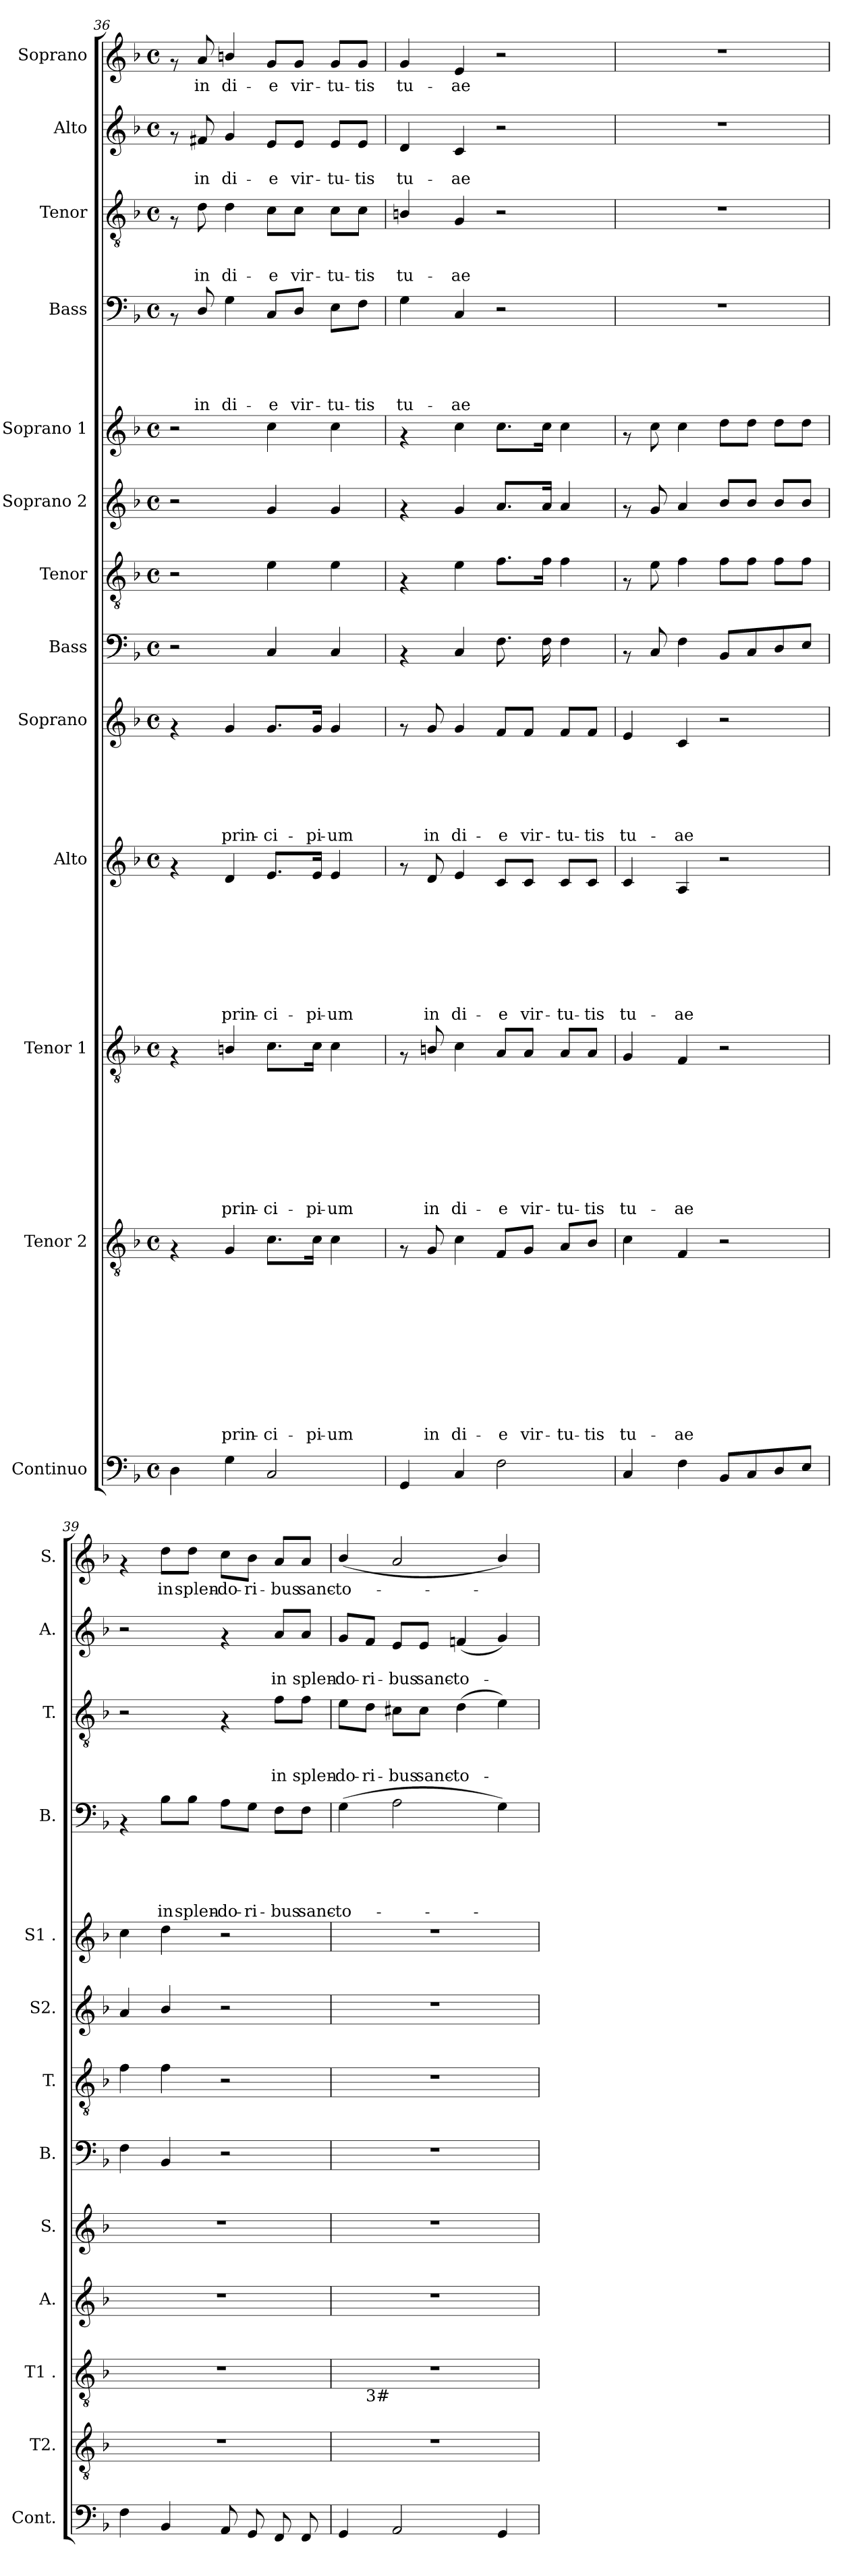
**kern	**kern	**text	**text	**text	**text	**text	**text	**text	**text	**text	**text	**text	**kern	**text	**text	**text	**text	**text	**text	**text	**text	**text	**kern	**text	**text	**text	**text	**text	**text	**text	**text	**kern	**text	**text	**text	**text	**text	**text	**kern	**kern	**kern	**kern	**kern	**text	**text	**text	**text	**text	**kern	**text	**text	**text	**kern	**text	**text	**kern	**text
*part13	*part12	*part12	*part12	*part12	*part12	*part12	*part12	*part12	*part12	*part12	*part12	*part12	*part11	*part11	*part11	*part11	*part11	*part11	*part11	*part11	*part11	*part11	*part10	*part10	*part10	*part10	*part10	*part10	*part10	*part10	*part10	*part9	*part9	*part9	*part9	*part9	*part9	*part9	*part8	*part7	*part6	*part5	*part4	*part4	*part4	*part4	*part4	*part4	*part3	*part3	*part3	*part3	*part2	*part2	*part2	*part1	*part1
*staff13	*staff12	*staff12	*staff12	*staff12	*staff12	*staff12	*staff12	*staff12	*staff12	*staff12	*staff12	*staff12	*staff11	*staff11	*staff11	*staff11	*staff11	*staff11	*staff11	*staff11	*staff11	*staff11	*staff10	*staff10	*staff10	*staff10	*staff10	*staff10	*staff10	*staff10	*staff10	*staff9	*staff9	*staff9	*staff9	*staff9	*staff9	*staff9	*staff8	*staff7	*staff6	*staff5	*staff4	*staff4	*staff4	*staff4	*staff4	*staff4	*staff3	*staff3	*staff3	*staff3	*staff2	*staff2	*staff2	*staff1	*staff1
*I"Continuo	*I"Tenor 2	*	*	*	*	*	*	*	*	*	*	*	*I"Tenor 1	*	*	*	*	*	*	*	*	*	*I"Alto	*	*	*	*	*	*	*	*	*I"Soprano	*	*	*	*	*	*	*I"Bass	*I"Tenor	*I"Soprano 2	*I"Soprano 1	*I"Bass	*	*	*	*	*	*I"Tenor	*	*	*	*I"Alto	*	*	*I"Soprano	*
*I'Cont.	*I'T2.	*	*	*	*	*	*	*	*	*	*	*	*I'T1 .	*	*	*	*	*	*	*	*	*	*I'A.	*	*	*	*	*	*	*	*	*I'S.	*	*	*	*	*	*	*I'B.	*I'T.	*I'S2.	*I'S1 .	*I'B.	*	*	*	*	*	*I'T.	*	*	*	*I'A.	*	*	*I'S.	*
!!LO:PB:g=z
*clefF4	*clefGv2	*	*	*	*	*	*	*	*	*	*	*	*clefGv2	*	*	*	*	*	*	*	*	*	*clefG2	*	*	*	*	*	*	*	*	*clefG2	*	*	*	*	*	*	*clefF4	*clefGv2	*clefG2	*clefG2	*clefF4	*	*	*	*	*	*clefGv2	*	*	*	*clefG2	*	*	*clefG2	*
*	*	*	*	*	*	*	*	*	*	*	*	*	*	*	*	*	*	*	*	*	*	*	*	*	*	*	*	*	*	*	*	*	*	*	*	*	*	*	*ITrd7c12	*	*	*	*	*	*	*	*	*	*	*	*	*	*	*	*	*	*
*k[b-]	*k[b-]	*	*	*	*	*	*	*	*	*	*	*	*k[b-]	*	*	*	*	*	*	*	*	*	*k[b-]	*	*	*	*	*	*	*	*	*k[b-]	*	*	*	*	*	*	*k[b-]	*k[b-]	*k[b-]	*k[b-]	*k[b-]	*	*	*	*	*	*k[b-]	*	*	*	*k[b-]	*	*	*k[b-]	*
*F:	*F:	*	*	*	*	*	*	*	*	*	*	*	*F:	*	*	*	*	*	*	*	*	*	*F:	*	*	*	*	*	*	*	*	*F:	*	*	*	*	*	*	*F:	*F:	*F:	*F:	*F:	*	*	*	*	*	*F:	*	*	*	*F:	*	*	*F:	*
*M4/4	*M4/4	*	*	*	*	*	*	*	*	*	*	*	*M4/4	*	*	*	*	*	*	*	*	*	*M4/4	*	*	*	*	*	*	*	*	*M4/4	*	*	*	*	*	*	*M4/4	*M4/4	*M4/4	*M4/4	*M4/4	*	*	*	*	*	*M4/4	*	*	*	*M4/4	*	*	*M4/4	*
*met(c)	*met(c)	*	*	*	*	*	*	*	*	*	*	*	*met(c)	*	*	*	*	*	*	*	*	*	*met(c)	*	*	*	*	*	*	*	*	*met(c)	*	*	*	*	*	*	*met(c)	*met(c)	*met(c)	*met(c)	*met(c)	*	*	*	*	*	*met(c)	*	*	*	*met(c)	*	*	*met(c)	*
=36	=36	=36	=36	=36	=36	=36	=36	=36	=36	=36	=36	=36	=36	=36	=36	=36	=36	=36	=36	=36	=36	=36	=36	=36	=36	=36	=36	=36	=36	=36	=36	=36	=36	=36	=36	=36	=36	=36	=36	=36	=36	=36	=36	=36	=36	=36	=36	=36	=36	=36	=36	=36	=36	=36	=36	=36	=36
4D\	4rF	.	.	.	.	.	.	.	.	.	.	.	4rF	.	.	.	.	.	.	.	.	.	4rf	.	.	.	.	.	.	.	.	4rf	.	.	.	.	.	.	2r	2r	2r	2r	8rAA	.	.	.	.	.	8rF	.	.	.	8rf	.	.	8rf	.
!	!	!	!	!	!	!	!	!	!	!	!	!	!	!	!	!	!	!	!	!	!	!	!	!	!	!	!	!	!	!	!	!	!	!	!	!	!	!	!	!	!	!	!	!	!	!	!	!LO:LY:b	!	!	!	!LO:LY:b	!	!	!LO:LY:b	!	!LO:LY:b
.	.	.	.	.	.	.	.	.	.	.	.	.	.	.	.	.	.	.	.	.	.	.	.	.	.	.	.	.	.	.	.	.	.	.	.	.	.	.	.	.	.	.	8D/	.	.	.	.	in	8d\	.	.	in	8f#X/	.	in	8a/	in
!	!	!	!	!	!	!	!	!	!	!	!	!LO:LY:b	!	!	!	!	!	!	!	!	!	!LO:LY:b	!	!	!	!	!	!	!	!	!LO:LY:b	!	!	!	!	!	!	!LO:LY:b	!	!	!	!	!	!	!	!	!	!LO:LY:b	!	!	!	!LO:LY:b	!	!	!LO:LY:b	!	!LO:LY:b
4G\	4G/	.	.	.	.	.	.	.	.	.	.	prin-	4Bn/	.	.	.	.	.	.	.	.	prin-	4d/	.	.	.	.	.	.	.	prin-	4g/	.	.	.	.	.	prin-	.	.	.	.	4G\	.	.	.	.	di-	4d\	.	.	di-	4g/	.	di-	4bn/	di-
!	!	!	!	!	!	!	!	!	!	!	!	!LO:LY:b	!	!	!	!	!	!	!	!	!	!LO:LY:b	!	!	!	!	!	!	!	!	!LO:LY:b	!	!	!	!	!	!	!LO:LY:b	!	!	!	!	!	!	!	!	!	!LO:LY:b	!	!	!	!LO:LY:b	!	!	!LO:LY:b	!	!LO:LY:b
2C/	8.c\L	.	.	.	.	.	.	.	.	.	.	-ci-	8.c\L	.	.	.	.	.	.	.	.	-ci-	8.e/L	.	.	.	.	.	.	.	-ci-	8.g/L	.	.	.	.	.	-ci-	4CC/	4e\	4g/	4cc\	8C/L	.	.	.	.	-e	8c\L	.	.	-e	8e/L	.	-e	8g/L	-e
!	!	!	!	!	!	!	!	!	!	!	!	!	!	!	!	!	!	!	!	!	!	!	!	!	!	!	!	!	!	!	!	!	!	!	!	!	!	!	!	!	!	!	!	!	!	!	!	!LO:LY:b	!	!	!	!LO:LY:b	!	!	!LO:LY:b	!	!LO:LY:b
.	.	.	.	.	.	.	.	.	.	.	.	.	.	.	.	.	.	.	.	.	.	.	.	.	.	.	.	.	.	.	.	.	.	.	.	.	.	.	.	.	.	.	8D/J	.	.	.	.	vir-	8c\J	.	.	vir-	8e/J	.	vir-	8g/J	vir-
!	!	!	!	!	!	!	!	!	!	!	!	!LO:LY:b	!	!	!	!	!	!	!	!	!	!LO:LY:b	!	!	!	!	!	!	!	!	!LO:LY:b	!	!	!	!	!	!	!LO:LY:b	!	!	!	!	!	!	!	!	!	!	!	!	!	!	!	!	!	!	!
.	16c\Jk	.	.	.	.	.	.	.	.	.	.	-pi-	16c\Jk	.	.	.	.	.	.	.	.	-pi-	16e/Jk	.	.	.	.	.	.	.	-pi-	16g/Jk	.	.	.	.	.	-pi-	.	.	.	.	.	.	.	.	.	.	.	.	.	.	.	.	.	.	.
!	!	!	!	!	!	!	!	!	!	!	!	!LO:LY:b	!	!	!	!	!	!	!	!	!	!LO:LY:b	!	!	!	!	!	!	!	!	!LO:LY:b	!	!	!	!	!	!	!LO:LY:b	!	!	!	!	!	!	!	!	!	!LO:LY:b	!	!	!	!LO:LY:b	!	!	!LO:LY:b	!	!LO:LY:b
.	4c\	.	.	.	.	.	.	.	.	.	.	-um	4c\	.	.	.	.	.	.	.	.	-um	4e/	.	.	.	.	.	.	.	-um	4g/	.	.	.	.	.	-um	4CC/	4e\	4g/	4cc\	8E\L	.	.	.	.	-tu-	8c\L	.	.	-tu-	8e/L	.	-tu-	8g/L	-tu-
!	!	!	!	!	!	!	!	!	!	!	!	!	!	!	!	!	!	!	!	!	!	!	!	!	!	!	!	!	!	!	!	!	!	!	!	!	!	!	!	!	!	!	!	!	!	!	!	!LO:LY:b	!	!	!	!LO:LY:b	!	!	!LO:LY:b	!	!LO:LY:b
.	.	.	.	.	.	.	.	.	.	.	.	.	.	.	.	.	.	.	.	.	.	.	.	.	.	.	.	.	.	.	.	.	.	.	.	.	.	.	.	.	.	.	8F\J	.	.	.	.	-tis	8c\J	.	.	-tis	8e/J	.	-tis	8g/J	-tis
=37	=37	=37	=37	=37	=37	=37	=37	=37	=37	=37	=37	=37	=37	=37	=37	=37	=37	=37	=37	=37	=37	=37	=37	=37	=37	=37	=37	=37	=37	=37	=37	=37	=37	=37	=37	=37	=37	=37	=37	=37	=37	=37	=37	=37	=37	=37	=37	=37	=37	=37	=37	=37	=37	=37	=37	=37	=37
!	!	!	!	!	!	!	!	!	!	!	!	!	!	!	!	!	!	!	!	!	!	!	!	!	!	!	!	!	!	!	!	!	!	!	!	!	!	!	!	!	!	!	!	!	!	!	!	!LO:LY:b	!	!	!	!LO:LY:b	!	!	!LO:LY:b	!	!LO:LY:b
4GG/	8rF	.	.	.	.	.	.	.	.	.	.	.	8rF	.	.	.	.	.	.	.	.	.	8rf	.	.	.	.	.	.	.	.	8rf	.	.	.	.	.	.	4rAA	4rF	4rf	4rf	4G\	.	.	.	.	tu-	4Bn/	.	.	tu-	4d/	.	tu-	4g/	tu-
!	!	!	!	!	!	!	!	!	!	!	!	!LO:LY:b	!	!	!	!	!	!	!	!	!	!LO:LY:b	!	!	!	!	!	!	!	!	!LO:LY:b	!	!	!	!	!	!	!LO:LY:b	!	!	!	!	!	!	!	!	!	!	!	!	!	!	!	!	!	!	!
.	8G/	.	.	.	.	.	.	.	.	.	.	in	8Bn/	.	.	.	.	.	.	.	.	in	8d/	.	.	.	.	.	.	.	in	8g/	.	.	.	.	.	in	.	.	.	.	.	.	.	.	.	.	.	.	.	.	.	.	.	.	.
!	!	!	!	!	!	!	!	!	!	!	!	!LO:LY:b	!	!	!	!	!	!	!	!	!	!LO:LY:b	!	!	!	!	!	!	!	!	!LO:LY:b	!	!	!	!	!	!	!LO:LY:b	!	!	!	!	!	!	!	!	!	!LO:LY:b	!	!	!	!LO:LY:b	!	!	!LO:LY:b	!	!LO:LY:b
4C/	4c\	.	.	.	.	.	.	.	.	.	.	di-	4c\	.	.	.	.	.	.	.	.	di-	4e/	.	.	.	.	.	.	.	di-	4g/	.	.	.	.	.	di-	4CC/	4e\	4g/	4cc\	4C/	.	.	.	.	-ae	4G/	.	.	-ae	4c/	.	-ae	4e/	-ae
!	!	!	!	!	!	!	!	!	!	!	!	!LO:LY:b	!	!	!	!	!	!	!	!	!	!LO:LY:b	!	!	!	!	!	!	!	!	!LO:LY:b	!	!	!	!	!	!	!LO:LY:b	!	!	!	!	!	!	!	!	!	!	!	!	!	!	!	!	!	!	!
2F\	8F/L	.	.	.	.	.	.	.	.	.	.	-e	8A/L	.	.	.	.	.	.	.	.	-e	8c/L	.	.	.	.	.	.	.	-e	8f/L	.	.	.	.	.	-e	8.FF\	8.f\L	8.a/L	8.cc\L	2r	.	.	.	.	.	2r	.	.	.	2r	.	.	2r	.
!	!	!	!	!	!	!	!	!	!	!	!	!LO:LY:b	!	!	!	!	!	!	!	!	!	!LO:LY:b	!	!	!	!	!	!	!	!	!LO:LY:b	!	!	!	!	!	!	!LO:LY:b	!	!	!	!	!	!	!	!	!	!	!	!	!	!	!	!	!	!	!
.	8G/J	.	.	.	.	.	.	.	.	.	.	vir-	8A/J	.	.	.	.	.	.	.	.	vir-	8c/J	.	.	.	.	.	.	.	vir-	8f/J	.	.	.	.	.	vir-	.	.	.	.	.	.	.	.	.	.	.	.	.	.	.	.	.	.	.
.	.	.	.	.	.	.	.	.	.	.	.	.	.	.	.	.	.	.	.	.	.	.	.	.	.	.	.	.	.	.	.	.	.	.	.	.	.	.	16FF\	16f\Jk	16a/Jk	16cc\Jk	.	.	.	.	.	.	.	.	.	.	.	.	.	.	.
!	!	!	!	!	!	!	!	!	!	!	!	!LO:LY:b	!	!	!	!	!	!	!	!	!	!LO:LY:b	!	!	!	!	!	!	!	!	!LO:LY:b	!	!	!	!	!	!	!LO:LY:b	!	!	!	!	!	!	!	!	!	!	!	!	!	!	!	!	!	!	!
.	8A/L	.	.	.	.	.	.	.	.	.	.	-tu-	8A/L	.	.	.	.	.	.	.	.	-tu-	8c/L	.	.	.	.	.	.	.	-tu-	8f/L	.	.	.	.	.	-tu-	4FF\	4f\	4a/	4cc\	.	.	.	.	.	.	.	.	.	.	.	.	.	.	.
!	!	!	!	!	!	!	!	!	!	!	!	!LO:LY:b	!	!	!	!	!	!	!	!	!	!LO:LY:b	!	!	!	!	!	!	!	!	!LO:LY:b	!	!	!	!	!	!	!LO:LY:b	!	!	!	!	!	!	!	!	!	!	!	!	!	!	!	!	!	!	!
.	8B-/J	.	.	.	.	.	.	.	.	.	.	-tis	8A/J	.	.	.	.	.	.	.	.	-tis	8c/J	.	.	.	.	.	.	.	-tis	8f/J	.	.	.	.	.	-tis	.	.	.	.	.	.	.	.	.	.	.	.	.	.	.	.	.	.	.
=38	=38	=38	=38	=38	=38	=38	=38	=38	=38	=38	=38	=38	=38	=38	=38	=38	=38	=38	=38	=38	=38	=38	=38	=38	=38	=38	=38	=38	=38	=38	=38	=38	=38	=38	=38	=38	=38	=38	=38	=38	=38	=38	=38	=38	=38	=38	=38	=38	=38	=38	=38	=38	=38	=38	=38	=38	=38
!	!	!	!	!	!	!	!	!	!	!	!	!LO:LY:b	!	!	!	!	!	!	!	!	!	!LO:LY:b	!	!	!	!	!	!	!	!	!LO:LY:b	!	!	!	!	!	!	!LO:LY:b	!	!	!	!	!	!	!	!	!	!	!	!	!	!	!	!	!	!	!
4C/	4c\	.	.	.	.	.	.	.	.	.	.	tu-	4G/	.	.	.	.	.	.	.	.	tu-	4c/	.	.	.	.	.	.	.	tu-	4e/	.	.	.	.	.	tu-	8rAA	8rF	8rf	8rf	1r	.	.	.	.	.	1r	.	.	.	1r	.	.	1r	.
.	.	.	.	.	.	.	.	.	.	.	.	.	.	.	.	.	.	.	.	.	.	.	.	.	.	.	.	.	.	.	.	.	.	.	.	.	.	.	8CC/	8e\	8g/	8cc\	.	.	.	.	.	.	.	.	.	.	.	.	.	.	.
!	!	!	!	!	!	!	!	!	!	!	!	!LO:LY:b	!	!	!	!	!	!	!	!	!	!LO:LY:b	!	!	!	!	!	!	!	!	!LO:LY:b	!	!	!	!	!	!	!LO:LY:b	!	!	!	!	!	!	!	!	!	!	!	!	!	!	!	!	!	!	!
4F\	4F/	.	.	.	.	.	.	.	.	.	.	-ae	4F/	.	.	.	.	.	.	.	.	-ae	4A/	.	.	.	.	.	.	.	-ae	4c/	.	.	.	.	.	-ae	4FF\	4f\	4a/	4cc\	.	.	.	.	.	.	.	.	.	.	.	.	.	.	.
8BB-/L	2r	.	.	.	.	.	.	.	.	.	.	.	2r	.	.	.	.	.	.	.	.	.	2r	.	.	.	.	.	.	.	.	2r	.	.	.	.	.	.	8BBB-/L	8f\L	8b-/L	8dd\L	.	.	.	.	.	.	.	.	.	.	.	.	.	.	.
8C/	.	.	.	.	.	.	.	.	.	.	.	.	.	.	.	.	.	.	.	.	.	.	.	.	.	.	.	.	.	.	.	.	.	.	.	.	.	.	8CC/	8f\J	8b-/J	8dd\J	.	.	.	.	.	.	.	.	.	.	.	.	.	.	.
8D/	.	.	.	.	.	.	.	.	.	.	.	.	.	.	.	.	.	.	.	.	.	.	.	.	.	.	.	.	.	.	.	.	.	.	.	.	.	.	8DD/	8f\L	8b-/L	8dd\L	.	.	.	.	.	.	.	.	.	.	.	.	.	.	.
8E/J	.	.	.	.	.	.	.	.	.	.	.	.	.	.	.	.	.	.	.	.	.	.	.	.	.	.	.	.	.	.	.	.	.	.	.	.	.	.	8EE/J	8f\J	8b-/J	8dd\J	.	.	.	.	.	.	.	.	.	.	.	.	.	.	.
=39	=39	=39	=39	=39	=39	=39	=39	=39	=39	=39	=39	=39	=39	=39	=39	=39	=39	=39	=39	=39	=39	=39	=39	=39	=39	=39	=39	=39	=39	=39	=39	=39	=39	=39	=39	=39	=39	=39	=39	=39	=39	=39	=39	=39	=39	=39	=39	=39	=39	=39	=39	=39	=39	=39	=39	=39	=39
4F\	1r	.	.	.	.	.	.	.	.	.	.	.	1r	.	.	.	.	.	.	.	.	.	1r	.	.	.	.	.	.	.	.	1r	.	.	.	.	.	.	4FF\	4f\	4a/	4cc\	4rAA	.	.	.	.	.	2r	.	.	.	2r	.	.	4rf	.
!	!	!	!	!	!	!	!	!	!	!	!	!	!	!	!	!	!	!	!	!	!	!	!	!	!	!	!	!	!	!	!	!	!	!	!	!	!	!	!	!	!	!	!	!	!	!	!	!LO:LY:b	!	!	!	!	!	!	!	!	!LO:LY:b
4BB-/	.	.	.	.	.	.	.	.	.	.	.	.	.	.	.	.	.	.	.	.	.	.	.	.	.	.	.	.	.	.	.	.	.	.	.	.	.	.	4BBB-/	4f\	4b-/	4dd\	8B-\L	.	.	.	.	in	.	.	.	.	.	.	.	8dd\L	in
!	!	!	!	!	!	!	!	!	!	!	!	!	!	!	!	!	!	!	!	!	!	!	!	!	!	!	!	!	!	!	!	!	!	!	!	!	!	!	!	!	!	!	!	!	!	!	!	!LO:LY:b	!	!	!	!	!	!	!	!	!LO:LY:b
.	.	.	.	.	.	.	.	.	.	.	.	.	.	.	.	.	.	.	.	.	.	.	.	.	.	.	.	.	.	.	.	.	.	.	.	.	.	.	.	.	.	.	8B-\J	.	.	.	.	splen-	.	.	.	.	.	.	.	8dd\J	splen-
!	!	!	!	!	!	!	!	!	!	!	!	!	!	!	!	!	!	!	!	!	!	!	!	!	!	!	!	!	!	!	!	!	!	!	!	!	!	!	!	!	!	!	!	!	!	!	!	!LO:LY:b	!	!	!	!	!	!	!	!	!LO:LY:b
8AA/	.	.	.	.	.	.	.	.	.	.	.	.	.	.	.	.	.	.	.	.	.	.	.	.	.	.	.	.	.	.	.	.	.	.	.	.	.	.	2r	2r	2r	2r	8A\L	.	.	.	.	-do-	4rF	.	.	.	4rf	.	.	8cc\L	-do-
!	!	!	!	!	!	!	!	!	!	!	!	!	!	!	!	!	!	!	!	!	!	!	!	!	!	!	!	!	!	!	!	!	!	!	!	!	!	!	!	!	!	!	!	!	!	!	!	!LO:LY:b	!	!	!	!	!	!	!	!	!LO:LY:b
8GG/	.	.	.	.	.	.	.	.	.	.	.	.	.	.	.	.	.	.	.	.	.	.	.	.	.	.	.	.	.	.	.	.	.	.	.	.	.	.	.	.	.	.	8G\J	.	.	.	.	-ri-	.	.	.	.	.	.	.	8b-\J	-ri-
!	!	!	!	!	!	!	!	!	!	!	!	!	!	!	!	!	!	!	!	!	!	!	!	!	!	!	!	!	!	!	!	!	!	!	!	!	!	!	!	!	!	!	!	!	!	!	!	!LO:LY:b	!	!	!	!LO:LY:b	!	!	!LO:LY:b	!	!LO:LY:b
8FF/	.	.	.	.	.	.	.	.	.	.	.	.	.	.	.	.	.	.	.	.	.	.	.	.	.	.	.	.	.	.	.	.	.	.	.	.	.	.	.	.	.	.	8F\L	.	.	.	.	-bus	8f\L	.	.	in	8a/L	.	in	8a/L	-bus
!	!	!	!	!	!	!	!	!	!	!	!	!	!	!	!	!	!	!	!	!	!	!	!	!	!	!	!	!	!	!	!	!	!	!	!	!	!	!	!	!	!	!	!	!	!	!	!	!LO:LY:b	!	!	!	!LO:LY:b	!	!	!LO:LY:b	!	!LO:LY:b
8FF/	.	.	.	.	.	.	.	.	.	.	.	.	.	.	.	.	.	.	.	.	.	.	.	.	.	.	.	.	.	.	.	.	.	.	.	.	.	.	.	.	.	.	8F\J	.	.	.	.	sanc-	8f\J	.	.	splen-	8a/J	.	splen-	8a/J	sanc-
=40	=40	=40	=40	=40	=40	=40	=40	=40	=40	=40	=40	=40	=40	=40	=40	=40	=40	=40	=40	=40	=40	=40	=40	=40	=40	=40	=40	=40	=40	=40	=40	=40	=40	=40	=40	=40	=40	=40	=40	=40	=40	=40	=40	=40	=40	=40	=40	=40	=40	=40	=40	=40	=40	=40	=40	=40	=40
!	!	!	!	!	!	!	!	!	!	!	!	!	!	!	!	!	!	!	!	!	!	!	!	!	!	!	!	!	!	!	!	!	!	!	!	!	!	!	!	!	!	!	!	!	!	!	!	!LO:LY:b	!	!	!	!LO:LY:b	!	!	!LO:LY:b	!	!LO:LY:b
*	*	*	*	*	*	*	*	*	*	*	*	*	*^	*	*	*	*	*	*	*	*	*	*	*	*	*	*	*	*	*	*	*	*	*	*	*	*	*	*	*	*	*	*	*	*	*	*	*	*	*	*	*	*	*	*	*	*
4GG/	1r	.	.	.	.	.	.	.	.	.	.	.	1r	8ryy	.	.	.	.	.	.	.	.	.	1r	.	.	.	.	.	.	.	.	1r	.	.	.	.	.	.	1r	1r	1r	1r	(>4G\	.	.	.	.	-to-	8e\L	.	.	-do-	8g/L	.	-do-	(>4b-/	-to-
!	!	!	!	!	!	!	!	!	!	!	!	!	!	!LO:TX:b:t=3#	!	!	!	!	!	!	!	!	!	!	!	!	!	!	!	!	!	!	!	!	!	!	!	!	!	!	!	!	!	!	!	!	!	!	!	!	!	!	!	!	!	!	!	!
!	!	!	!	!	!	!	!	!	!	!	!	!	!	!	!	!	!	!	!	!	!	!	!	!	!	!	!	!	!	!	!	!	!	!	!	!	!	!	!	!	!	!	!	!	!	!	!	!	!	!	!	!	!LO:LY:b	!	!	!LO:LY:b	!	!
.	.	.	.	.	.	.	.	.	.	.	.	.	.	2..ryy	.	.	.	.	.	.	.	.	.	.	.	.	.	.	.	.	.	.	.	.	.	.	.	.	.	.	.	.	.	.	.	.	.	.	.	8d\J	.	.	-ri-	8f/J	.	-ri-	.	.
!	!	!	!	!	!	!	!	!	!	!	!	!	!	!	!	!	!	!	!	!	!	!	!	!	!	!	!	!	!	!	!	!	!	!	!	!	!	!	!	!	!	!	!	!	!	!	!	!	!	!	!	!	!LO:LY:b	!	!	!LO:LY:b	!	!
2AA/	.	.	.	.	.	.	.	.	.	.	.	.	.	.	.	.	.	.	.	.	.	.	.	.	.	.	.	.	.	.	.	.	.	.	.	.	.	.	.	.	.	.	.	2A\	.	.	.	.	.	8c#X\L	.	.	-bus	8e/L	.	-bus	2a/	.
!	!	!	!	!	!	!	!	!	!	!	!	!	!	!	!	!	!	!	!	!	!	!	!	!	!	!	!	!	!	!	!	!	!	!	!	!	!	!	!	!	!	!	!	!	!	!	!	!	!	!	!	!	!LO:LY:b	!	!	!LO:LY:b	!	!
.	.	.	.	.	.	.	.	.	.	.	.	.	.	.	.	.	.	.	.	.	.	.	.	.	.	.	.	.	.	.	.	.	.	.	.	.	.	.	.	.	.	.	.	.	.	.	.	.	.	8c#\J	.	.	sanc-	8e/J	.	sanc-	.	.
!	!	!	!	!	!	!	!	!	!	!	!	!	!	!	!	!	!	!	!	!	!	!	!	!	!	!	!	!	!	!	!	!	!	!	!	!	!	!	!	!	!	!	!	!	!	!	!	!	!	!	!	!	!LO:LY:b	!	!	!LO:LY:b	!	!
.	.	.	.	.	.	.	.	.	.	.	.	.	.	.	.	.	.	.	.	.	.	.	.	.	.	.	.	.	.	.	.	.	.	.	.	.	.	.	.	.	.	.	.	.	.	.	.	.	.	(>4d\	.	.	-to-	(<4fn/	.	-to-	.	.
4GG/	.	.	.	.	.	.	.	.	.	.	.	.	.	.	.	.	.	.	.	.	.	.	.	.	.	.	.	.	.	.	.	.	.	.	.	.	.	.	.	.	.	.	.	4G\)	.	.	.	.	.	4e\)	.	.	.	4g/)	.	.	4b-/)	.
*	*	*	*	*	*	*	*	*	*	*	*	*	*v	*v	*	*	*	*	*	*	*	*	*	*	*	*	*	*	*	*	*	*	*	*	*	*	*	*	*	*	*	*	*	*	*	*	*	*	*	*	*	*	*	*	*	*	*	*
=	=	=	=	=	=	=	=	=	=	=	=	=	=	=	=	=	=	=	=	=	=	=	=	=	=	=	=	=	=	=	=	=	=	=	=	=	=	=	=	=	=	=	=	=	=	=	=	=	=	=	=	=	=	=	=	=	=
*-	*-	*-	*-	*-	*-	*-	*-	*-	*-	*-	*-	*-	*-	*-	*-	*-	*-	*-	*-	*-	*-	*-	*-	*-	*-	*-	*-	*-	*-	*-	*-	*-	*-	*-	*-	*-	*-	*-	*-	*-	*-	*-	*-	*-	*-	*-	*-	*-	*-	*-	*-	*-	*-	*-	*-	*-	*-
